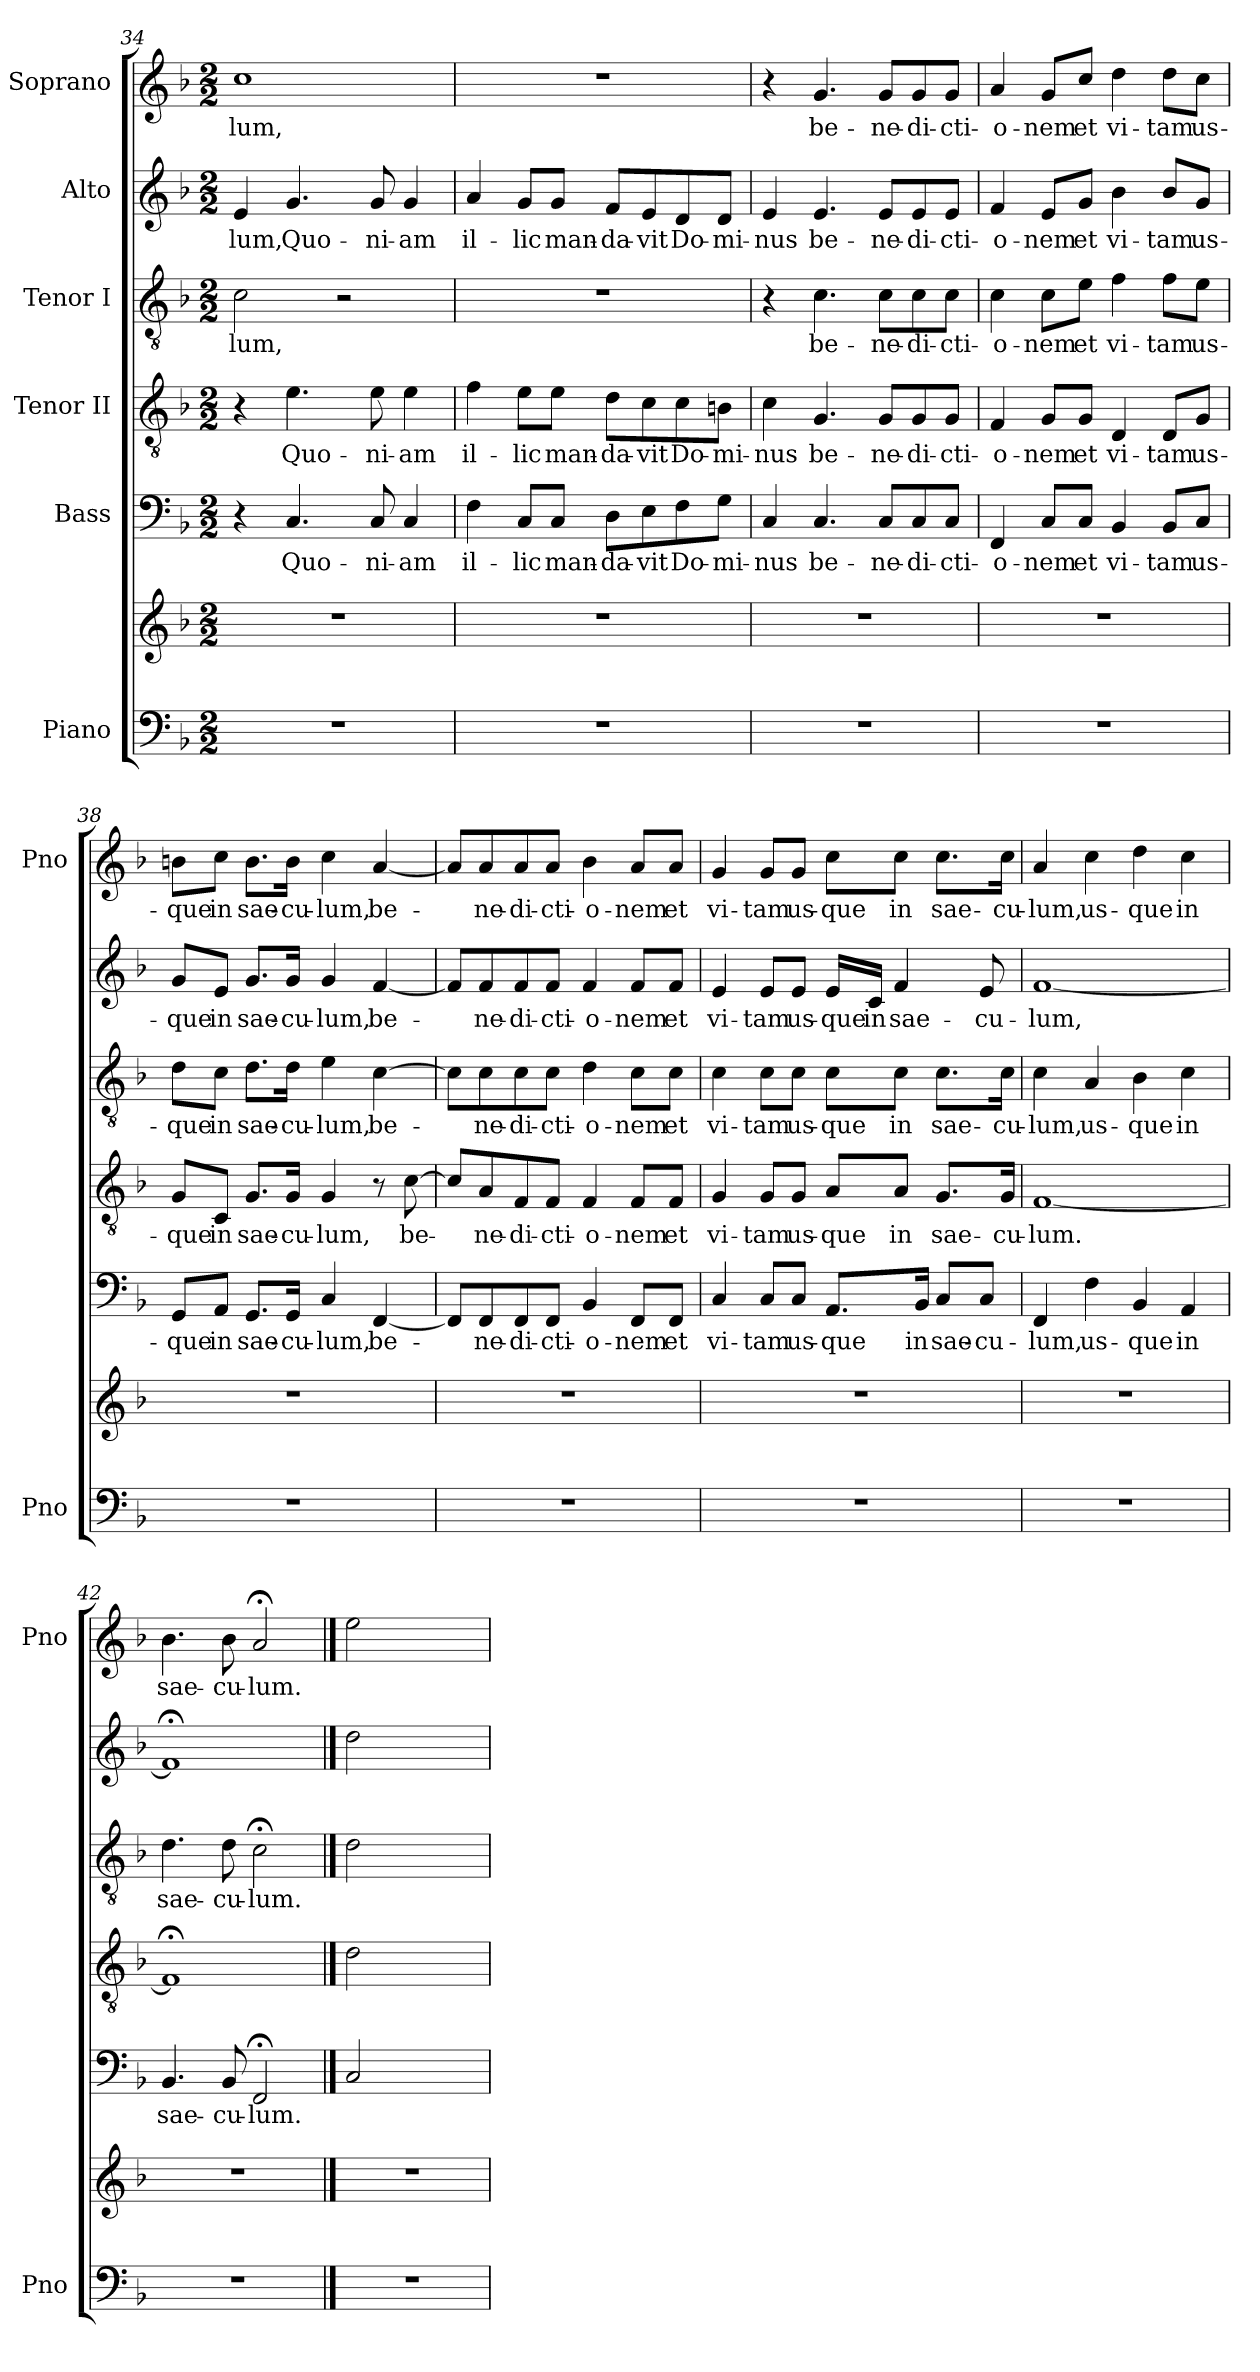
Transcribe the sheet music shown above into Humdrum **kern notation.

**kern	**kern	**kern	**text	**kern	**text	**kern	**text	**kern	**text	**kern	**text
*part6	*part6	*part5	*part5	*part4	*part4	*part3	*part3	*part2	*part2	*part1	*part1
*staff7	*staff6	*staff5	*staff5	*staff4	*staff4	*staff3	*staff3	*staff2	*staff2	*staff1	*staff1
*I"Piano	*	*I"Bass	*	*I"Tenor II	*	*I"Tenor I	*	*I"Alto	*	*I"Soprano	*
*I'Pno	*	*	*	*	*	*	*	*	*	*I'Pno	*
!!LO:LB:g=z
*clefF4	*clefG2	*clefF4	*	*clefGv2	*	*clefGv2	*	*clefG2	*	*clefG2	*
*k[b-]	*k[b-]	*k[b-]	*	*k[b-]	*	*k[b-]	*	*k[b-]	*	*k[b-]	*
*F:	*F:	*F:	*	*F:	*	*F:	*	*F:	*	*F:	*
*M2/2	*M2/2	*M2/2	*	*M2/2	*	*M2/2	*	*M2/2	*	*M2/2	*
=34	=34	=34	=34	=34	=34	=34	=34	=34	=34	=34	=34
1r	1r	4r	.	4r	.	2c\	-lum,	4e/	-lum,	1cc	-lum,
.	.	4.C/	Quo-	4.e\	Quo-	.	.	4.g/	Quo-	.	.
.	.	.	.	.	.	2r	.	.	.	.	.
.	.	8C/	-ni-	8e\	-ni-	.	.	8g/	-ni-	.	.
.	.	4C/	-am	4e\	-am	.	.	4g/	-am	.	.
=35	=35	=35	=35	=35	=35	=35	=35	=35	=35	=35	=35
1r	1r	4F\	il-	4f\	il-	1r	.	4a/	il-	1r	.
.	.	8C/L	-lic	8e\L	-lic	.	.	8g/L	-lic	.	.
.	.	8C/J	man-	8e\J	man-	.	.	8g/J	man-	.	.
.	.	8D\L	-da-	8d\L	-da-	.	.	8f/L	-da-	.	.
.	.	8E\	-vit	8c\	-vit	.	.	8e/	-vit	.	.
.	.	8F\	Do-	8c\	Do-	.	.	8d/	Do-	.	.
.	.	8G\J	-mi-	8Bn\J	-mi-	.	.	8d/J	-mi-	.	.
=36	=36	=36	=36	=36	=36	=36	=36	=36	=36	=36	=36
1r	1r	4C/	-­nus	4c\	-­nus	4r	.	4e/	-­nus	4r	.
.	.	4.C/	be-	4.G/	be-	4.c\	be-	4.e/	be-	4.g/	be-
.	.	8C/L	-ne-	8G/L	-ne-	8c\L	-ne-	8e/L	-ne-	8g/L	-ne-
.	.	8C/	-di-	8G/	-di-	8c\	-di-	8e/	-di-	8g/	-di-
.	.	8C/J	-cti-	8G/J	-cti-	8c\J	-cti-	8e/J	-cti-	8g/J	-cti-
=37	=37	=37	=37	=37	=37	=37	=37	=37	=37	=37	=37
1r	1r	4FF/	-o-	4F/	-o-	4c\	-o-	4f/	-o-	4a/	-o-
.	.	8C/L	-nem	8G/L	-nem	8c\L	-nem	8e/L	-nem	8g/L	-nem
.	.	8C/J	et	8G/J	et	8e\J	et	8g/J	et	8cc/J	et
.	.	4BB-/	vi-	4D/	vi-	4f\	vi-	4b-\	vi-	4dd\	vi-
.	.	8BB-/L	-tam	8D/L	-tam	8f\L	-tam	8b-/L	-tam	8dd\L	-tam
.	.	8C/J	us-	8G/J	us-	8e\J	us-	8g/J	us-	8cc\J	us-
!!LO:LB:g=z
=38	=38	=38	=38	=38	=38	=38	=38	=38	=38	=38	=38
1r	1r	8GG/L	-que	8G/L	-que	8d\L	-que	8g/L	-que	8bn\L	-que
.	.	8AA/J	in	8C/J	in	8c\J	in	8e/J	in	8cc\J	in
.	.	8.GG/L	sae-	8.G/L	sae-	8.d\L	sae-	8.g/L	sae-	8.b\L	sae-
.	.	16GG/Jk	-cu-	16G/Jk	-cu-	16d\Jk	-cu-	16g/Jk	-cu-	16b\Jk	-cu-
.	.	4C/	-lum,	4G/	-lum,	4e\	-lum,	4g/	-lum,	4cc\	-lum,
.	.	[4FF/	be-	8r	.	[4c\	be-	[4f/	be-	[4a/	be-
.	.	.	.	[8c\	be-	.	.	.	.	.	.
=39	=39	=39	=39	=39	=39	=39	=39	=39	=39	=39	=39
1r	1r	8FF/L]	-­	8c/L]	-­	8c\L]	-­	8f/L]	-­	8a/L]	-­
.	.	8FF/	ne-	8A/	ne-	8c\	ne-	8f/	ne-	8a/	ne-
.	.	8FF/	-di-	8F/	-di-	8c\	-di-	8f/	-di-	8a/	-di-
.	.	8FF/J	-cti-	8F/J	-cti-	8c\J	-cti-	8f/J	-cti-	8a/J	-cti-
.	.	4BB-/	-o-	4F/	-o-	4d\	-o-	4f/	-o-	4b-\	-o-
.	.	8FF/L	-nem	8F/L	-nem	8c\L	-nem	8f/L	-nem	8a/L	-nem
.	.	8FF/J	et	8F/J	et	8c\J	et	8f/J	et	8a/J	et
=40	=40	=40	=40	=40	=40	=40	=40	=40	=40	=40	=40
1r	1r	4C/	vi-	4G/	vi-	4c\	vi-	4e/	vi-	4g/	vi-
.	.	8C/L	-tam	8G/L	-tam	8c\L	-tam	8e/L	-tam	8g/L	-tam
.	.	8C/J	us-	8G/J	us-	8c\J	us-	8e/J	us-	8g/J	us-
.	.	8.AA/L	-que	8A/L	-que	8c\L	-que	16e/LL	-que	8cc\L	-que
.	.	.	.	.	.	.	.	16c/JJ	in	.	.
.	.	.	.	8A/J	in	8c\J	in	4f/	sae-	8cc\J	in
.	.	16BB-/Jk	in	.	.	.	.	.	.	.	.
.	.	8C/L	sae-	8.G/L	sae-	8.c\L	sae-	.	.	8.cc\L	sae-
.	.	8C/J	-cu-	.	.	.	.	8e/	-cu-	.	.
.	.	.	.	16G/Jk	-cu-	16c\Jk	-cu-	.	.	16cc\Jk	-cu-
=41	=41	=41	=41	=41	=41	=41	=41	=41	=41	=41	=41
1r	1r	4FF/	-lum,	[1F	-lum.	4c\	-lum,	[1f	-lum,	4a/	-lum,
.	.	4F\	us-	.	.	4A/	us-	.	.	4cc\	us-
.	.	4BB-/	-que	.	.	4B-\	-que	.	.	4dd\	-que
.	.	4AA/	in	.	.	4c\	in	.	.	4cc\	in
!!LO:PB:g=z
=42	=42	=42	=42	=42	=42	=42	=42	=42	=42	=42	=42
1r	1r	4.BB-/	sae-	1F;<]	.	4.d\	sae-	1f;<]	.	4.b-\	sae-
.	.	8BB-/	-cu-	.	.	8d\	-cu-	.	.	8b-\	-cu-
.	.	2FF;</	-lum.	.	.	2c;<\	-lum.	.	.	2a;</	-lum.
==43	==43	==43	==43	==43	==43	==43	==43	==43	==43	==43	==43
1r	1r	2C/	.	2d\	.	2d\	.	2dd\	.	2ee\	.
.	.	2ryy	.	2ryy	.	2ryy	.	2ryy	.	2ryy	.
=	=	=	=	=	=	=	=	=	=	=	=
*-	*-	*-	*-	*-	*-	*-	*-	*-	*-	*-	*-
